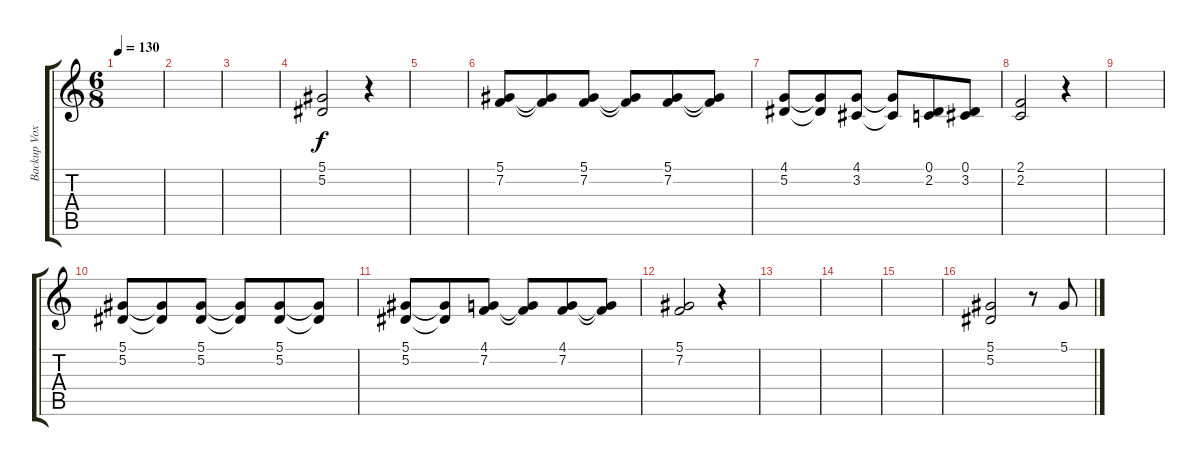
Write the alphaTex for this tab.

\track ("Backup Vox" "Backup Vox") {instrument harmonica}
\staff {score tabs}
\tuning (Eb4 Bb3 Gb3 Db3 Ab2 Eb2) {hide}
\ts (6 8)
\tempo 130
\clef g2
\ks c
|
|
|
(5.1 5.2).2 r.4 |
|
(5.1 7.2).8 (5.1{t} 7.2{t}).8 (5.1 7.2).8 (5.1{t} 7.2{t}).8 (5.1 7.2).8 (5.1{t} 7.2{t}).8 |
(4.1 5.2).8 (4.1{t} 5.2{t}).8 (4.1 3.2).8 (4.1{t} 3.2{t}).8 (0.1 2.2).8 (0.1 3.2).8 |
(2.1 2.2).2 r.4 |
|
(5.1 5.2).8 (5.1{t} 5.2{t}).8 (5.1 5.2).8 (5.1{t} 5.2{t}).8 (5.1 5.2).8 (5.1{t} 5.2{t}).8 |
(5.1 5.2).8 (5.1{t} 5.2{t}).8 (4.1 7.2).8 (4.1{t} 7.2{t}).8 (4.1 7.2).8 (4.1{t} 7.2{t}).8 |
(5.1 7.2).2 r.4 |
|
|
|
(5.1 5.2).2 r.8 5.1.8
